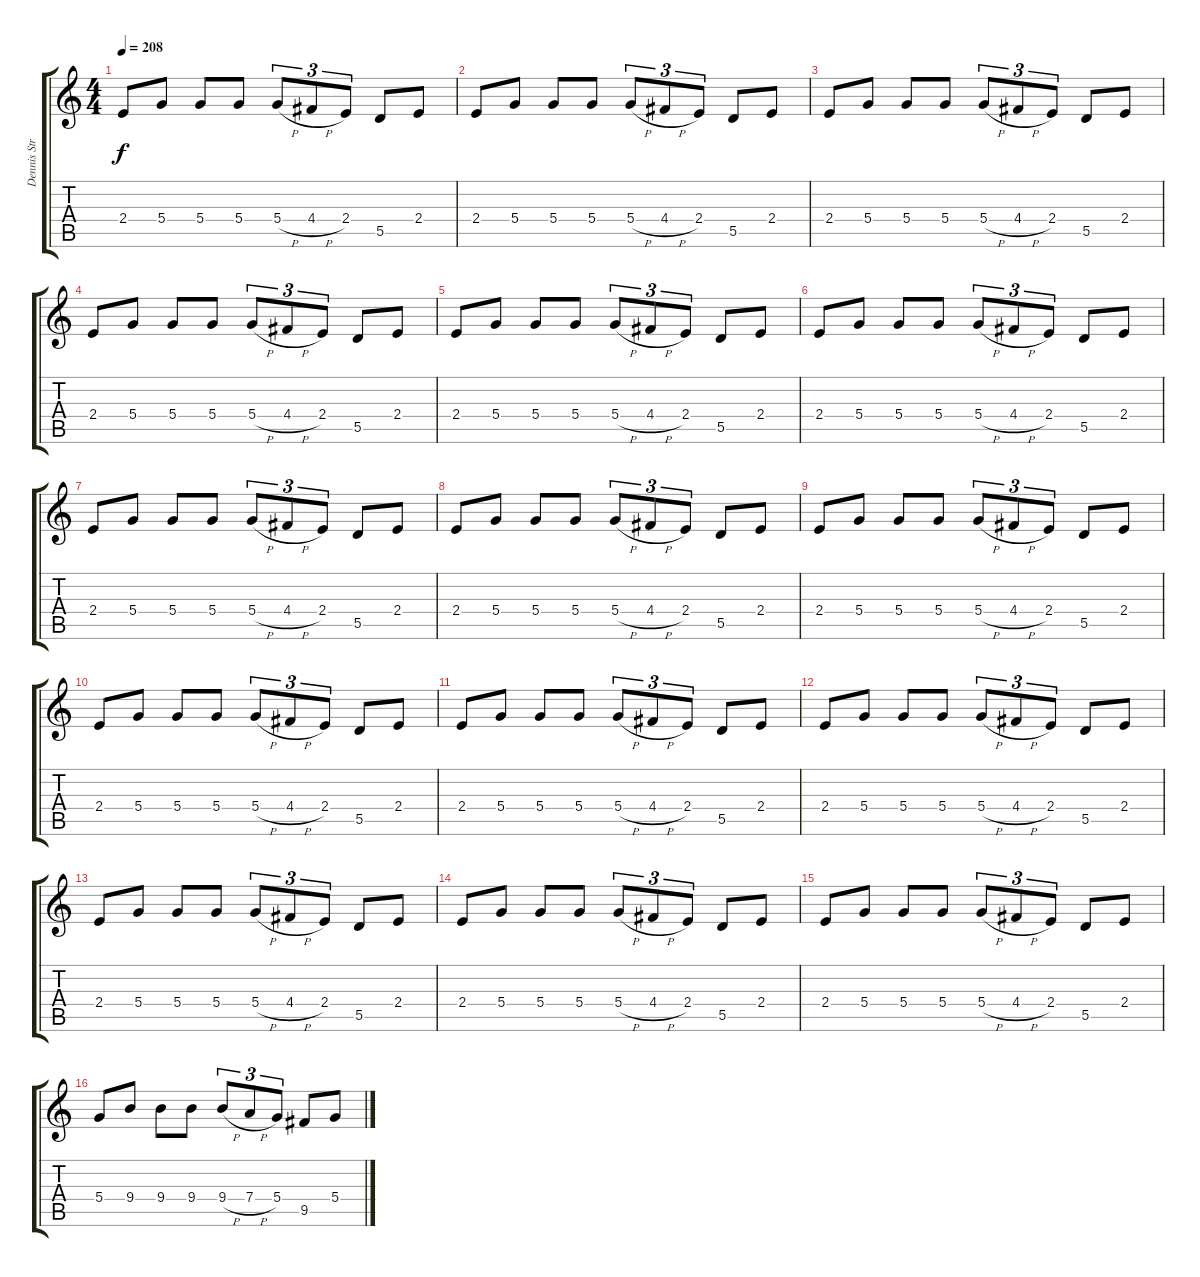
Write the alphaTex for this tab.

\track ("Dennis Stratton" "Dennis Str") {instrument distortionguitar}
\staff {score tabs}
\tuning (E4 B3 G3 D3 A2 E2) {hide}
\ts (4 4)
\tempo 208
\clef g2
\ks c
2.4.8{dy f} 5.4.8 5.4.8 5.4.8 5.4{h}.8{tu (3 2)} 4.4{h}.8{tu (3 2)} 2.4.8{tu (3 2)} 5.5.8 2.4.8 |
2.4.8 5.4.8 5.4.8 5.4.8 5.4{h}.8{tu (3 2)} 4.4{h}.8{tu (3 2)} 2.4.8{tu (3 2)} 5.5.8 2.4.8 |
2.4.8 5.4.8 5.4.8 5.4.8 5.4{h}.8{tu (3 2)} 4.4{h}.8{tu (3 2)} 2.4.8{tu (3 2)} 5.5.8 2.4.8 |
2.4.8 5.4.8 5.4.8 5.4.8 5.4{h}.8{tu (3 2)} 4.4{h}.8{tu (3 2)} 2.4.8{tu (3 2)} 5.5.8 2.4.8 |
2.4.8 5.4.8 5.4.8 5.4.8 5.4{h}.8{tu (3 2)} 4.4{h}.8{tu (3 2)} 2.4.8{tu (3 2)} 5.5.8 2.4.8 |
2.4.8 5.4.8 5.4.8 5.4.8 5.4{h}.8{tu (3 2)} 4.4{h}.8{tu (3 2)} 2.4.8{tu (3 2)} 5.5.8 2.4.8 |
2.4.8 5.4.8 5.4.8 5.4.8 5.4{h}.8{tu (3 2)} 4.4{h}.8{tu (3 2)} 2.4.8{tu (3 2)} 5.5.8 2.4.8 |
2.4.8 5.4.8 5.4.8 5.4.8 5.4{h}.8{tu (3 2)} 4.4{h}.8{tu (3 2)} 2.4.8{tu (3 2)} 5.5.8 2.4.8 |
2.4.8 5.4.8 5.4.8 5.4.8 5.4{h}.8{tu (3 2)} 4.4{h}.8{tu (3 2)} 2.4.8{tu (3 2)} 5.5.8 2.4.8 |
2.4.8 5.4.8 5.4.8 5.4.8 5.4{h}.8{tu (3 2)} 4.4{h}.8{tu (3 2)} 2.4.8{tu (3 2)} 5.5.8 2.4.8 |
2.4.8 5.4.8 5.4.8 5.4.8 5.4{h}.8{tu (3 2)} 4.4{h}.8{tu (3 2)} 2.4.8{tu (3 2)} 5.5.8 2.4.8 |
2.4.8 5.4.8 5.4.8 5.4.8 5.4{h}.8{tu (3 2)} 4.4{h}.8{tu (3 2)} 2.4.8{tu (3 2)} 5.5.8 2.4.8 |
2.4.8 5.4.8 5.4.8 5.4.8 5.4{h}.8{tu (3 2)} 4.4{h}.8{tu (3 2)} 2.4.8{tu (3 2)} 5.5.8 2.4.8 |
2.4.8 5.4.8 5.4.8 5.4.8 5.4{h}.8{tu (3 2)} 4.4{h}.8{tu (3 2)} 2.4.8{tu (3 2)} 5.5.8 2.4.8 |
2.4.8 5.4.8 5.4.8 5.4.8 5.4{h}.8{tu (3 2)} 4.4{h}.8{tu (3 2)} 2.4.8{tu (3 2)} 5.5.8 2.4.8 |
5.4.8{volume 13} 9.4.8 9.4.8 9.4.8 9.4{h}.8{tu (3 2)} 7.4{h}.8{tu (3 2)} 5.4.8{tu (3 2)} 9.5.8 5.4.8
